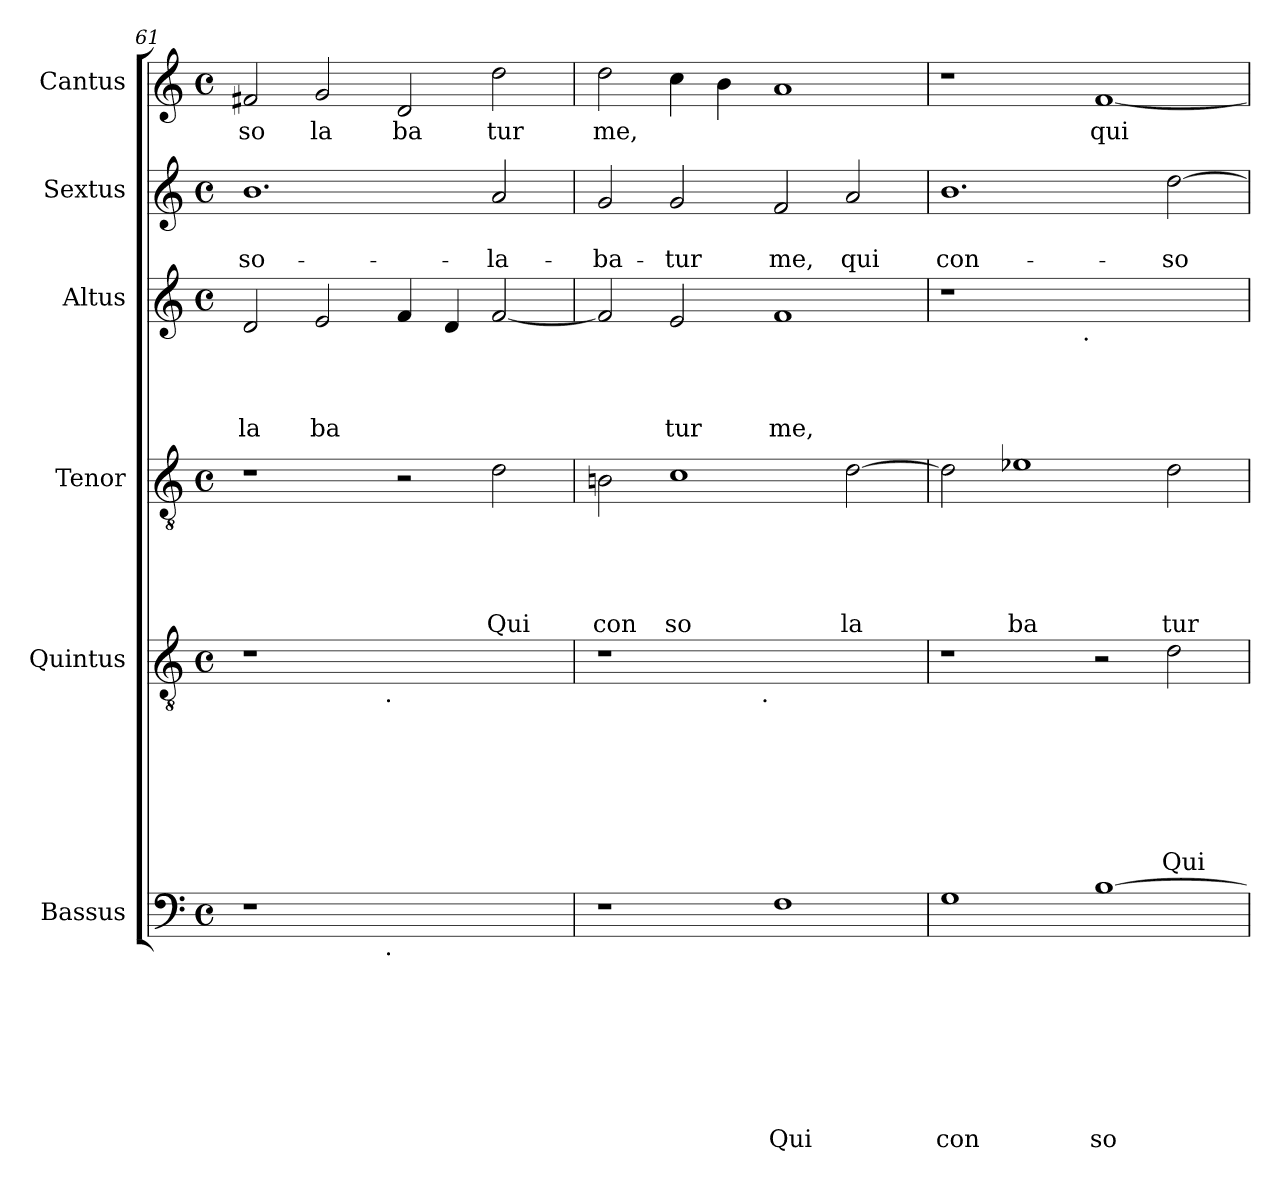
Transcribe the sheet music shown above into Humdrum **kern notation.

**kern	**text	**text	**text	**text	**text	**text	**text	**text	**kern	**text	**text	**text	**text	**text	**text	**text	**kern	**text	**text	**text	**text	**text	**kern	**text	**text	**text	**text	**kern	**text	**text	**kern	**text
*part6	*part6	*part6	*part6	*part6	*part6	*part6	*part6	*part6	*part5	*part5	*part5	*part5	*part5	*part5	*part5	*part5	*part4	*part4	*part4	*part4	*part4	*part4	*part3	*part3	*part3	*part3	*part3	*part2	*part2	*part2	*part1	*part1
*staff6	*staff6	*staff6	*staff6	*staff6	*staff6	*staff6	*staff6	*staff6	*staff5	*staff5	*staff5	*staff5	*staff5	*staff5	*staff5	*staff5	*staff4	*staff4	*staff4	*staff4	*staff4	*staff4	*staff3	*staff3	*staff3	*staff3	*staff3	*staff2	*staff2	*staff2	*staff1	*staff1
*I"Bassus	*	*	*	*	*	*	*	*	*I"Quintus	*	*	*	*	*	*	*	*I"Tenor	*	*	*	*	*	*I"Altus	*	*	*	*	*I"Sextus	*	*	*I"Cantus	*
*clefF4	*	*	*	*	*	*	*	*	*clefGv2	*	*	*	*	*	*	*	*clefGv2	*	*	*	*	*	*clefG2	*	*	*	*	*clefG2	*	*	*clefG2	*
*k[]	*	*	*	*	*	*	*	*	*k[]	*	*	*	*	*	*	*	*k[]	*	*	*	*	*	*k[]	*	*	*	*	*k[]	*	*	*k[]	*
*C:	*	*	*	*	*	*	*	*	*C:	*	*	*	*	*	*	*	*C:	*	*	*	*	*	*C:	*	*	*	*	*C:	*	*	*C:	*
*M4/4	*	*	*	*	*	*	*	*	*M4/4	*	*	*	*	*	*	*	*M4/4	*	*	*	*	*	*M4/4	*	*	*	*	*M4/4	*	*	*M4/4	*
*met(c)	*	*	*	*	*	*	*	*	*met(c)	*	*	*	*	*	*	*	*met(c)	*	*	*	*	*	*met(c)	*	*	*	*	*met(c)	*	*	*met(c)	*
=61	=61	=61	=61	=61	=61	=61	=61	=61	=61	=61	=61	=61	=61	=61	=61	=61	=61	=61	=61	=61	=61	=61	=61	=61	=61	=61	=61	=61	=61	=61	=61	=61
!	!	!	!	!	!	!	!	!	!	!	!	!	!	!	!	!	!	!	!	!	!	!	!	!	!	!	!LO:LY:b	!	!	!LO:LY:b	!	!LO:LY:b
*^	*	*	*	*	*	*	*	*	*^	*	*	*	*	*	*	*	*	*	*	*	*	*	*	*	*	*	*	*	*	*	*	*
1r	2ryy	.	.	.	.	.	.	.	.	1r	2ryy	.	.	.	.	.	.	.	1r	.	.	.	.	.	2d/	.	.	.	la	1.b	.	-so-	2f#X/	so
!	!	!	!	!	!	!	!	!	!	!	!	!	!	!	!	!	!	!	!	!	!	!	!	!	!	!	!	!	!LO:LY:b	!	!	!	!	!LO:LY:b
.	4...ryy	.	.	.	.	.	.	.	.	.	4...ryy	.	.	.	.	.	.	.	.	.	.	.	.	.	2e/	.	.	.	ba	.	.	.	2g/	la
!	!	!	!	!	!	!	!	!	!	!	!LO:TX:b:t=.	!	!	!	!	!	!	!	!	!	!	!	!	!	!	!	!	!	!	!	!	!	!	!
!	!LO:TX:b:t=.	!	!	!	!	!	!	!	!	!	!	!	!	!	!	!	!	!	!	!	!	!	!	!	!	!	!	!	!	!	!	!	!	!
.	1ryy	.	.	.	.	.	.	.	.	.	1ryy	.	.	.	.	.	.	.	.	.	.	.	.	.	.	.	.	.	.	.	.	.	.	.
!	!	!	!	!	!	!	!	!	!	!	!	!	!	!	!	!	!	!	!	!	!	!	!	!	!	!	!	!	!	!	!	!	!	!LO:LY:b
1ryy	.	.	.	.	.	.	.	.	.	1ryy	.	.	.	.	.	.	.	.	2r	.	.	.	.	.	4f/	.	.	.	.	.	.	.	2d/	ba
.	.	.	.	.	.	.	.	.	.	.	.	.	.	.	.	.	.	.	.	.	.	.	.	.	4d/	.	.	.	.	.	.	.	.	.
!	!	!	!	!	!	!	!	!	!	!	!	!	!	!	!	!	!	!	!	!	!	!	!	!LO:LY:b	!	!	!	!	!	!	!	!LO:LY:b	!	!LO:LY:b
.	.	.	.	.	.	.	.	.	.	.	.	.	.	.	.	.	.	.	2d\	.	.	.	.	Qui	[<2f/	.	.	.	.	2a/	.	-la-	2dd\	tur
.	32ryy	.	.	.	.	.	.	.	.	.	32ryy	.	.	.	.	.	.	.	.	.	.	.	.	.	.	.	.	.	.	.	.	.	.	.
=62	=62	=62	=62	=62	=62	=62	=62	=62	=62	=62	=62	=62	=62	=62	=62	=62	=62	=62	=62	=62	=62	=62	=62	=62	=62	=62	=62	=62	=62	=62	=62	=62	=62	=62
!	!	!	!	!	!	!	!	!	!	!	!	!	!	!	!	!	!	!	!	!	!	!	!	!LO:LY:b	!	!	!	!	!	!	!	!LO:LY:b	!	!LO:LY:b
*v	*v	*	*	*	*	*	*	*	*	*	*	*	*	*	*	*	*	*	*	*	*	*	*	*	*	*	*	*	*	*	*	*	*	*
1r	.	.	.	.	.	.	.	.	1r	2ryy	.	.	.	.	.	.	.	2Bn\	.	.	.	.	con	2f/]	.	.	.	.	2g/	.	-ba-	2dd\	me,
!	!	!	!	!	!	!	!	!	!	!	!	!	!	!	!	!	!	!	!	!	!	!	!LO:LY:b	!	!	!	!	!LO:LY:b	!	!	!LO:LY:b	!	!
.	.	.	.	.	.	.	.	.	.	4...ryy	.	.	.	.	.	.	.	1c	.	.	.	.	so	2e/	.	.	.	tur	2g/	.	-tur	4cc\	.
.	.	.	.	.	.	.	.	.	.	.	.	.	.	.	.	.	.	.	.	.	.	.	.	.	.	.	.	.	.	.	.	4b\	.
!	!	!	!	!	!	!	!	!	!	!LO:TX:b:t=.	!	!	!	!	!	!	!	!	!	!	!	!	!	!	!	!	!	!	!	!	!	!	!
.	.	.	.	.	.	.	.	.	.	1ryy	.	.	.	.	.	.	.	.	.	.	.	.	.	.	.	.	.	.	.	.	.	.	.
!	!	!	!	!	!	!	!	!LO:LY:b	!	!	!	!	!	!	!	!	!	!	!	!	!	!	!	!	!	!	!	!LO:LY:b	!	!	!LO:LY:b	!	!
1F	.	.	.	.	.	.	.	Qui	1ryy	.	.	.	.	.	.	.	.	.	.	.	.	.	.	1f	.	.	.	me,	2f/	.	me,	1a	.
!	!	!	!	!	!	!	!	!	!	!	!	!	!	!	!	!	!	!	!	!	!	!	!LO:LY:b	!	!	!	!	!	!	!	!LO:LY:b	!	!
.	.	.	.	.	.	.	.	.	.	.	.	.	.	.	.	.	.	[>2d\	.	.	.	.	la	.	.	.	.	.	2a/	.	qui	.	.
.	.	.	.	.	.	.	.	.	.	32ryy	.	.	.	.	.	.	.	.	.	.	.	.	.	.	.	.	.	.	.	.	.	.	.
=63	=63	=63	=63	=63	=63	=63	=63	=63	=63	=63	=63	=63	=63	=63	=63	=63	=63	=63	=63	=63	=63	=63	=63	=63	=63	=63	=63	=63	=63	=63	=63	=63	=63
!	!	!	!	!	!	!	!	!LO:LY:b	!	!	!	!	!	!	!	!	!	!	!	!	!	!	!	!	!	!	!	!	!	!	!LO:LY:b	!	!
*	*	*	*	*	*	*	*	*	*v	*v	*	*	*	*	*	*	*	*	*	*	*	*	*	*^	*	*	*	*	*	*	*	*	*
1G	.	.	.	.	.	.	.	con	1r	.	.	.	.	.	.	.	2d\]	.	.	.	.	.	1r	2ryy	.	.	.	.	1.b	.	con-	1r	.
!	!	!	!	!	!	!	!	!	!	!	!	!	!	!	!	!	!	!	!	!	!	!LO:LY:b	!	!	!	!	!	!	!	!	!	!	!
.	.	.	.	.	.	.	.	.	.	.	.	.	.	.	.	.	1e-X	.	.	.	.	ba	.	4...ryy	.	.	.	.	.	.	.	.	.
!	!	!	!	!	!	!	!	!	!	!	!	!	!	!	!	!	!	!	!	!	!	!	!	!LO:TX:b:t=.	!	!	!	!	!	!	!	!	!
.	.	.	.	.	.	.	.	.	.	.	.	.	.	.	.	.	.	.	.	.	.	.	.	1ryy	.	.	.	.	.	.	.	.	.
!	!	!	!	!	!	!	!	!LO:LY:b	!	!	!	!	!	!	!	!	!	!	!	!	!	!	!	!	!	!	!	!	!	!	!	!	!LO:LY:b
[>1B	.	.	.	.	.	.	.	so	2r	.	.	.	.	.	.	.	.	.	.	.	.	.	1ryy	.	.	.	.	.	.	.	.	[<1f	qui
!	!	!	!	!	!	!	!	!	!	!	!	!	!	!	!	!LO:LY:b	!	!	!	!	!	!LO:LY:b	!	!	!	!	!	!	!	!	!LO:LY:b	!	!
.	.	.	.	.	.	.	.	.	2d\	.	.	.	.	.	.	Qui	2d\	.	.	.	.	tur	.	.	.	.	.	.	[>2dd\	.	-so-	.	.
.	.	.	.	.	.	.	.	.	.	.	.	.	.	.	.	.	.	.	.	.	.	.	.	32ryy	.	.	.	.	.	.	.	.	.
*	*	*	*	*	*	*	*	*	*	*	*	*	*	*	*	*	*	*	*	*	*	*	*v	*v	*	*	*	*	*	*	*	*	*
=	=	=	=	=	=	=	=	=	=	=	=	=	=	=	=	=	=	=	=	=	=	=	=	=	=	=	=	=	=	=	=	=
*-	*-	*-	*-	*-	*-	*-	*-	*-	*-	*-	*-	*-	*-	*-	*-	*-	*-	*-	*-	*-	*-	*-	*-	*-	*-	*-	*-	*-	*-	*-	*-	*-
